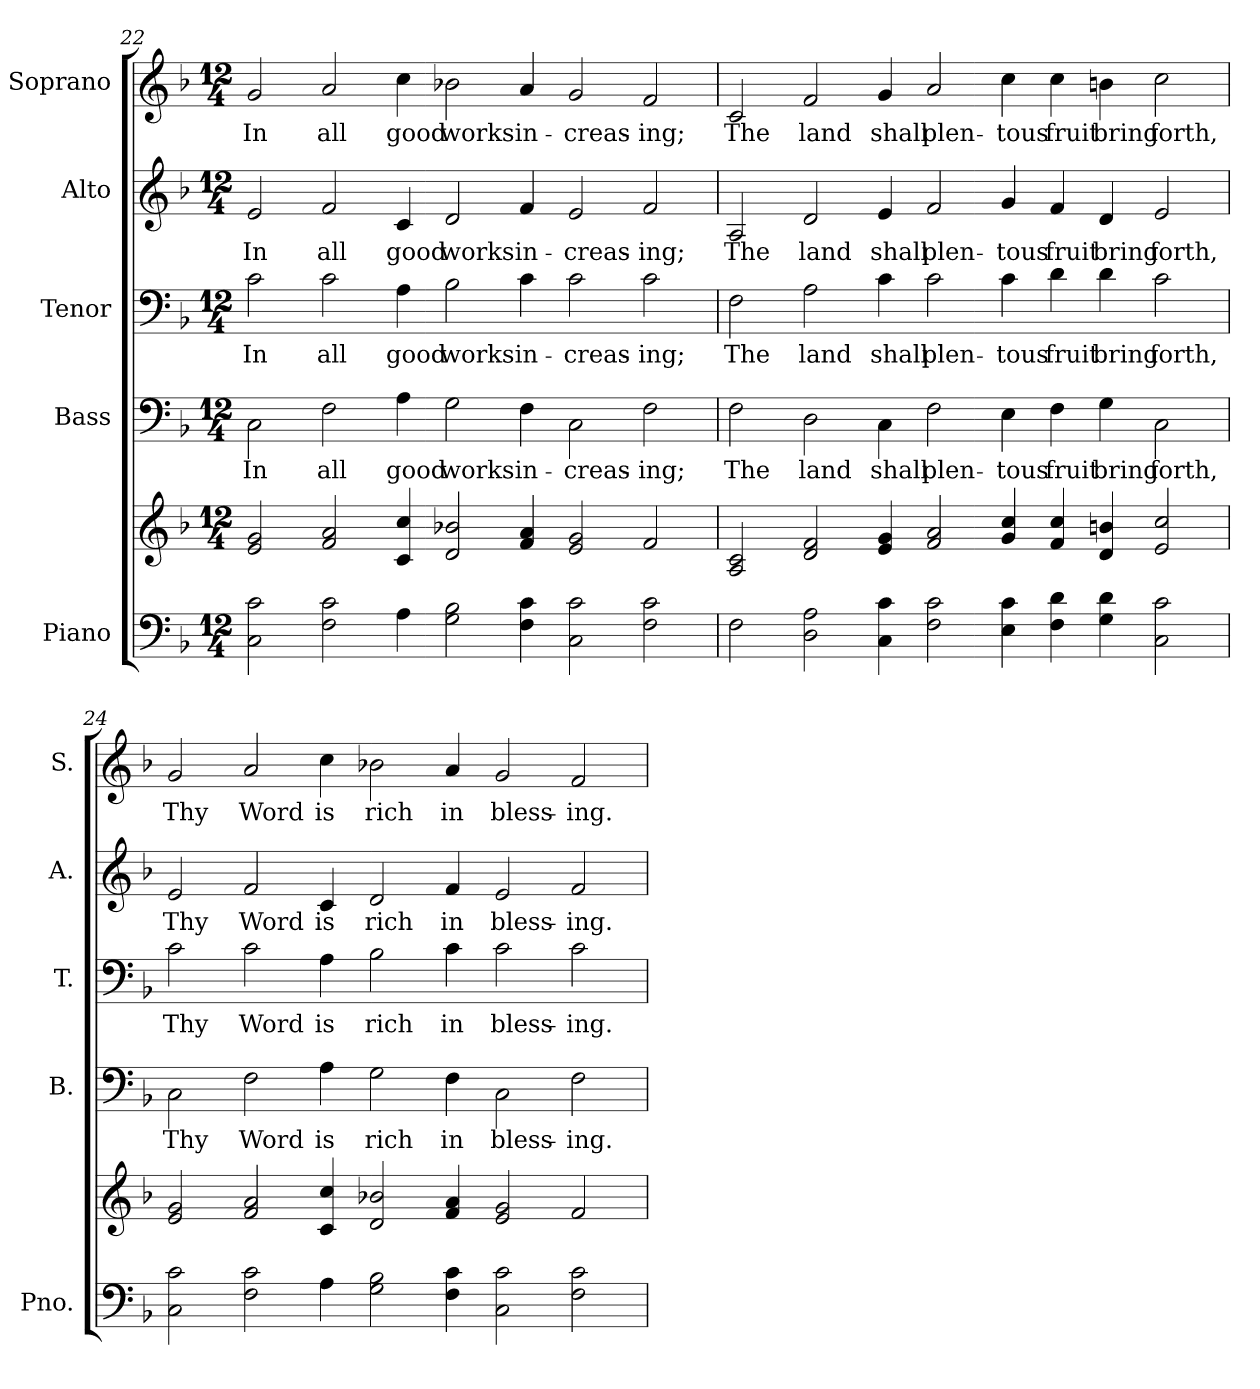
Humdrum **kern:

**kern	**kern	**kern	**text	**kern	**text	**kern	**text	**kern	**text
*part5	*part5	*part4	*part4	*part3	*part3	*part2	*part2	*part1	*part1
*staff6	*staff5	*staff4	*staff4	*staff3	*staff3	*staff2	*staff2	*staff1	*staff1
*I"Piano	*	*I"Bass	*	*I"Tenor	*	*I"Alto	*	*I"Soprano	*
*I'Pno.	*	*I'B.	*	*I'T.	*	*I'A.	*	*I'S.	*
!!LO:PB:g=z
*clefF4	*clefG2	*clefF4	*	*clefF4	*	*clefG2	*	*clefG2	*
*k[b-]	*k[b-]	*k[b-]	*	*k[b-]	*	*k[b-]	*	*k[b-]	*
*F:	*F:	*F:	*	*F:	*	*F:	*	*F:	*
*M12/4	*M12/4	*M12/4	*	*M12/4	*	*M12/4	*	*M12/4	*
=22	=22	=22	=22	=22	=22	=22	=22	=22	=22
!	!	!	!LO:LY:b:color=#000000	!	!	!	!	!	!
!	!	!	!	!	!LO:LY:b:color=#000000	!	!	!	!
!	!	!	!	!	!	!	!LO:LY:b:color=#000000	!	!
!	!	!	!	!	!	!	!	!	!LO:LY:b:color=#000000
2Ci\ 2ci	2ei/ 2gi	2Ci\	In	2ci\	In	2ei/	In	2gi/	In
!	!	!	!LO:LY:b:color=#000000	!	!	!	!	!	!
!	!	!	!	!	!LO:LY:b:color=#000000	!	!	!	!
!	!	!	!	!	!	!	!LO:LY:b:color=#000000	!	!
!	!	!	!	!	!	!	!	!	!LO:LY:b:color=#000000
2Fi\ 2ci	2fi/ 2ai	2Fi\	all	2ci\	all	2fi/	all	2ai/	all
!	!	!	!LO:LY:b:color=#000000	!	!	!	!	!	!
!	!	!	!	!	!LO:LY:b:color=#000000	!	!	!	!
!	!	!	!	!	!	!	!LO:LY:b:color=#000000	!	!
!	!	!	!	!	!	!	!	!	!LO:LY:b:color=#000000
4Ai\	4ci/ 4cci	4Ai\	good	4Ai\	good	4ci/	good	4cci\	good
!	!	!	!LO:LY:b:color=#000000	!	!	!	!	!	!
!	!	!	!	!	!LO:LY:b:color=#000000	!	!	!	!
!	!	!	!	!	!	!	!LO:LY:b:color=#000000	!	!
!	!	!	!	!	!	!	!	!	!LO:LY:b:color=#000000
2Gi\ 2B-i	2di/ 2b-Xi	2Gi\	works	2B-i\	works	2di/	works	2b-Xi\	works
!	!	!	!LO:LY:b:color=#000000	!	!	!	!	!	!
!	!	!	!	!	!LO:LY:b:color=#000000	!	!	!	!
!	!	!	!	!	!	!	!LO:LY:b:color=#000000	!	!
!	!	!	!	!	!	!	!	!	!LO:LY:b:color=#000000
4Fi\ 4ci	4fi/ 4ai	4Fi\	in-	4ci\	in-	4fi/	in-	4ai/	in-
!	!	!	!LO:LY:b:color=#000000	!	!	!	!	!	!
!	!	!	!	!	!LO:LY:b:color=#000000	!	!	!	!
!	!	!	!	!	!	!	!LO:LY:b:color=#000000	!	!
!	!	!	!	!	!	!	!	!	!LO:LY:b:color=#000000
2Ci\ 2ci	2ei/ 2gi	2Ci\	-creas-	2ci\	-creas-	2ei/	-creas-	2gi/	-creas-
!	!	!	!LO:LY:b:color=#000000	!	!	!	!	!	!
!	!	!	!	!	!LO:LY:b:color=#000000	!	!	!	!
!	!	!	!	!	!	!	!LO:LY:b:color=#000000	!	!
!	!	!	!	!	!	!	!	!	!LO:LY:b:color=#000000
2Fi\ 2ci	2fi/	2Fi\	-ing;	2ci\	-ing;	2fi/	-ing;	2fi/	-ing;
!!LO:PB:g=z
=23	=23	=23	=23	=23	=23	=23	=23	=23	=23
!	!	!	!LO:LY:b:color=#000000	!	!	!	!	!	!
!	!	!	!	!	!LO:LY:b:color=#000000	!	!	!	!
!	!	!	!	!	!	!	!LO:LY:b:color=#000000	!	!
!	!	!	!	!	!	!	!	!	!LO:LY:b:color=#000000
2Fi\	2Ai/ 2ci	2Fi\	The	2Fi\	The	2Ai/	The	2ci/	The
!	!	!	!LO:LY:b:color=#000000	!	!	!	!	!	!
!	!	!	!	!	!LO:LY:b:color=#000000	!	!	!	!
!	!	!	!	!	!	!	!LO:LY:b:color=#000000	!	!
!	!	!	!	!	!	!	!	!	!LO:LY:b:color=#000000
2Di\ 2Ai	2di/ 2fi	2Di\	land	2Ai\	land	2di/	land	2fi/	land
!	!	!	!LO:LY:b:color=#000000	!	!	!	!	!	!
!	!	!	!	!	!LO:LY:b:color=#000000	!	!	!	!
!	!	!	!	!	!	!	!LO:LY:b:color=#000000	!	!
!	!	!	!	!	!	!	!	!	!LO:LY:b:color=#000000
4Ci\ 4ci	4ei/ 4gi	4Ci\	shall	4ci\	shall	4ei/	shall	4gi/	shall
!	!	!	!LO:LY:b:color=#000000	!	!	!	!	!	!
!	!	!	!	!	!LO:LY:b:color=#000000	!	!	!	!
!	!	!	!	!	!	!	!LO:LY:b:color=#000000	!	!
!	!	!	!	!	!	!	!	!	!LO:LY:b:color=#000000
2Fi\ 2ci	2fi/ 2ai	2Fi\	plen-	2ci\	plen-	2fi/	plen-	2ai/	plen-
!	!	!	!LO:LY:b:color=#000000	!	!	!	!	!	!
!	!	!	!	!	!LO:LY:b:color=#000000	!	!	!	!
!	!	!	!	!	!	!	!LO:LY:b:color=#000000	!	!
!	!	!	!	!	!	!	!	!	!LO:LY:b:color=#000000
4Ei\ 4ci	4gi/ 4cci	4Ei\	-tous	4ci\	-tous	4gi/	-tous	4cci\	-tous
!	!	!	!LO:LY:b:color=#000000	!	!	!	!	!	!
!	!	!	!	!	!LO:LY:b:color=#000000	!	!	!	!
!	!	!	!	!	!	!	!LO:LY:b:color=#000000	!	!
!	!	!	!	!	!	!	!	!	!LO:LY:b:color=#000000
4Fi\ 4di	4fi/ 4cci	4Fi\	fruit	4di\	fruit	4fi/	fruit	4cci\	fruit
!	!	!	!LO:LY:b:color=#000000	!	!	!	!	!	!
!	!	!	!	!	!LO:LY:b:color=#000000	!	!	!	!
!	!	!	!	!	!	!	!LO:LY:b:color=#000000	!	!
!	!	!	!	!	!	!	!	!	!LO:LY:b:color=#000000
4Gi\ 4di	4di/ 4bni	4Gi\	bring	4di\	bring	4di/	bring	4bni\	bring
!	!	!	!LO:LY:b:color=#000000	!	!	!	!	!	!
!	!	!	!	!	!LO:LY:b:color=#000000	!	!	!	!
!	!	!	!	!	!	!	!LO:LY:b:color=#000000	!	!
!	!	!	!	!	!	!	!	!	!LO:LY:b:color=#000000
2Ci\ 2ci	2ei/ 2cci	2Ci\	forth,	2ci\	forth,	2ei/	forth,	2cci\	forth,
!!LO:PB:g=z
=24	=24	=24	=24	=24	=24	=24	=24	=24	=24
!	!	!	!LO:LY:b:color=#000000	!	!	!	!	!	!
!	!	!	!	!	!LO:LY:b:color=#000000	!	!	!	!
!	!	!	!	!	!	!	!LO:LY:b:color=#000000	!	!
!	!	!	!	!	!	!	!	!	!LO:LY:b:color=#000000
2Ci\ 2ci	2ei/ 2gi	2Ci\	Thy	2ci\	Thy	2ei/	Thy	2gi/	Thy
!	!	!	!LO:LY:b:color=#000000	!	!	!	!	!	!
!	!	!	!	!	!LO:LY:b:color=#000000	!	!	!	!
!	!	!	!	!	!	!	!LO:LY:b:color=#000000	!	!
!	!	!	!	!	!	!	!	!	!LO:LY:b:color=#000000
2Fi\ 2ci	2fi/ 2ai	2Fi\	Word	2ci\	Word	2fi/	Word	2ai/	Word
!	!	!	!LO:LY:b:color=#000000	!	!	!	!	!	!
!	!	!	!	!	!LO:LY:b:color=#000000	!	!	!	!
!	!	!	!	!	!	!	!LO:LY:b:color=#000000	!	!
!	!	!	!	!	!	!	!	!	!LO:LY:b:color=#000000
4Ai\	4ci/ 4cci	4Ai\	is	4Ai\	is	4ci/	is	4cci\	is
!	!	!	!LO:LY:b:color=#000000	!	!	!	!	!	!
!	!	!	!	!	!LO:LY:b:color=#000000	!	!	!	!
!	!	!	!	!	!	!	!LO:LY:b:color=#000000	!	!
!	!	!	!	!	!	!	!	!	!LO:LY:b:color=#000000
2Gi\ 2B-i	2di/ 2b-Xi	2Gi\	rich	2B-i\	rich	2di/	rich	2b-Xi\	rich
!	!	!	!LO:LY:b:color=#000000	!	!	!	!	!	!
!	!	!	!	!	!LO:LY:b:color=#000000	!	!	!	!
!	!	!	!	!	!	!	!LO:LY:b:color=#000000	!	!
!	!	!	!	!	!	!	!	!	!LO:LY:b:color=#000000
4Fi\ 4ci	4fi/ 4ai	4Fi\	in	4ci\	in	4fi/	in	4ai/	in
!	!	!	!LO:LY:b:color=#000000	!	!	!	!	!	!
!	!	!	!	!	!LO:LY:b:color=#000000	!	!	!	!
!	!	!	!	!	!	!	!LO:LY:b:color=#000000	!	!
!	!	!	!	!	!	!	!	!	!LO:LY:b:color=#000000
2Ci\ 2ci	2ei/ 2gi	2Ci\	bless-	2ci\	bless-	2ei/	bless-	2gi/	bless-
!	!	!	!LO:LY:b:color=#000000	!	!	!	!	!	!
!	!	!	!	!	!LO:LY:b:color=#000000	!	!	!	!
!	!	!	!	!	!	!	!LO:LY:b:color=#000000	!	!
!	!	!	!	!	!	!	!	!	!LO:LY:b:color=#000000
2Fi\ 2ci	2fi/	2Fi\	-ing.	2ci\	-ing.	2fi/	-ing.	2fi/	-ing.
=	=	=	=	=	=	=	=	=	=
*-	*-	*-	*-	*-	*-	*-	*-	*-	*-
